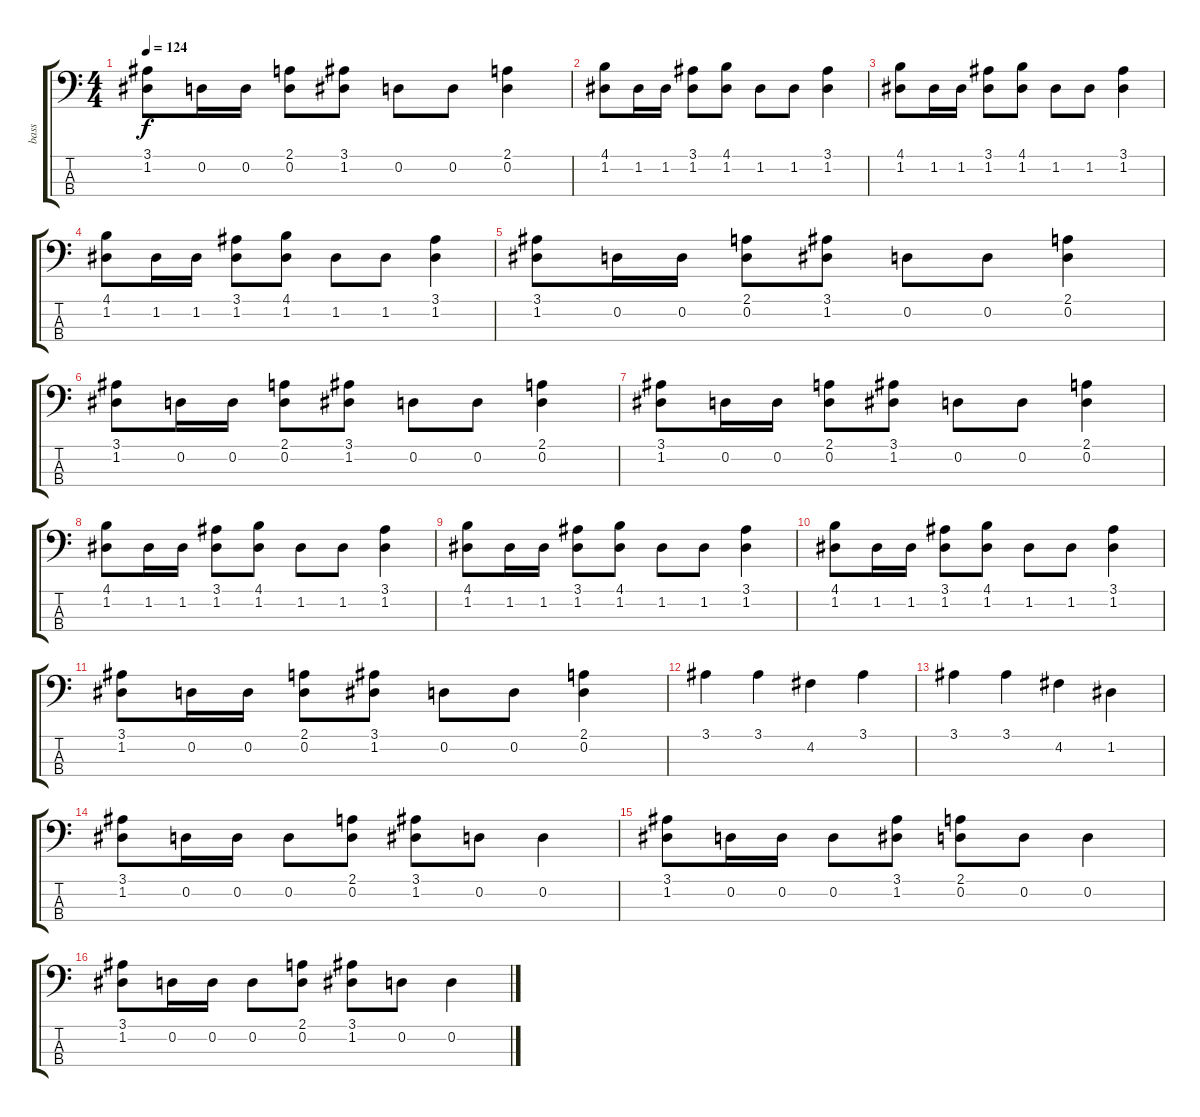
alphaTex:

\track ("bass" "bass") {instrument electricbassfinger}
\staff {score tabs}
\tuning (G2 D2 A1 E1) {hide}
\ts (4 4)
\tempo 124
\clef f4
\ks c
(3.1 1.2).8{dy f} 0.2.16 0.2.16 (2.1 0.2).8 (3.1 1.2).8 0.2.8 0.2.8 (2.1 0.2).4 |
(4.1 1.2).8 1.2.16 1.2.16 (3.1 1.2).8 (4.1 1.2).8 1.2.8 1.2.8 (3.1 1.2).4 |
(4.1 1.2).8 1.2.16 1.2.16 (3.1 1.2).8 (4.1 1.2).8 1.2.8 1.2.8 (3.1 1.2).4 |
(4.1 1.2).8 1.2.16 1.2.16 (3.1 1.2).8 (4.1 1.2).8 1.2.8 1.2.8 (3.1 1.2).4 |
(3.1 1.2).8 0.2.16 0.2.16 (2.1 0.2).8 (3.1 1.2).8 0.2.8 0.2.8 (2.1 0.2).4 |
(3.1 1.2).8 0.2.16 0.2.16 (2.1 0.2).8 (3.1 1.2).8 0.2.8 0.2.8 (2.1 0.2).4 |
(3.1 1.2).8 0.2.16 0.2.16 (2.1 0.2).8 (3.1 1.2).8 0.2.8 0.2.8 (2.1 0.2).4 |
(4.1 1.2).8 1.2.16 1.2.16 (3.1 1.2).8 (4.1 1.2).8 1.2.8 1.2.8 (3.1 1.2).4 |
(4.1 1.2).8 1.2.16 1.2.16 (3.1 1.2).8 (4.1 1.2).8 1.2.8 1.2.8 (3.1 1.2).4 |
(4.1 1.2).8 1.2.16 1.2.16 (3.1 1.2).8 (4.1 1.2).8 1.2.8 1.2.8 (3.1 1.2).4 |
(3.1 1.2).8 0.2.16 0.2.16 (2.1 0.2).8 (3.1 1.2).8 0.2.8 0.2.8 (2.1 0.2).4 |
3.1.4 3.1.4 4.2.4 3.1.4 |
3.1.4 3.1.4 4.2.4 1.2.4 |
(3.1 1.2).8 0.2.16 0.2.16 0.2.8 (2.1 0.2).8 (3.1 1.2).8 0.2.8 0.2.4 |
(3.1 1.2).8 0.2.16 0.2.16 0.2.8 (3.1 1.2).8 (2.1 0.2).8 0.2.8 0.2.4 |
(3.1 1.2).8 0.2.16 0.2.16 0.2.8 (2.1 0.2).8 (3.1 1.2).8 0.2.8 0.2.4
